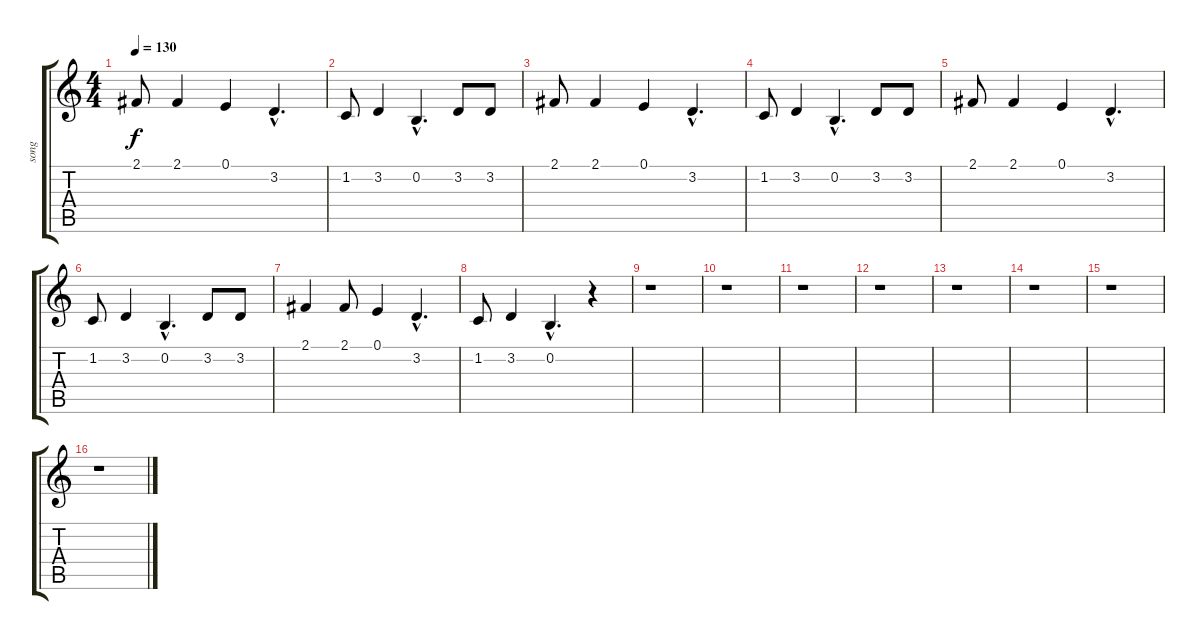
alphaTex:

\track ("song" "song") {instrument violin}
\staff {score tabs}
\tuning (E4 B3 G3 D3 A2 E2) {hide}
\ts (4 4)
\tempo 130
\clef g2
\ks c
2.1.8{dy f} 2.1.4 0.1.4 3.2{hac}.4{d} |
1.2.8 3.2.4 0.2{hac}.4{d} 3.2.8 3.2.8 |
2.1.8 2.1.4 0.1.4 3.2{hac}.4{d} |
1.2.8 3.2.4 0.2{hac}.4{d} 3.2.8 3.2.8 |
2.1.8 2.1.4 0.1.4 3.2{hac}.4{d} |
1.2.8 3.2.4 0.2{hac}.4{d} 3.2.8 3.2.8 |
2.1.4 2.1.8 0.1.4 3.2{hac}.4{d} |
1.2.8 3.2.4 0.2{hac}.4{d} r.4 |
r.1 |
r.1 |
r.1 |
r.1 |
r.1 |
r.1 |
r.1 |
r.1
